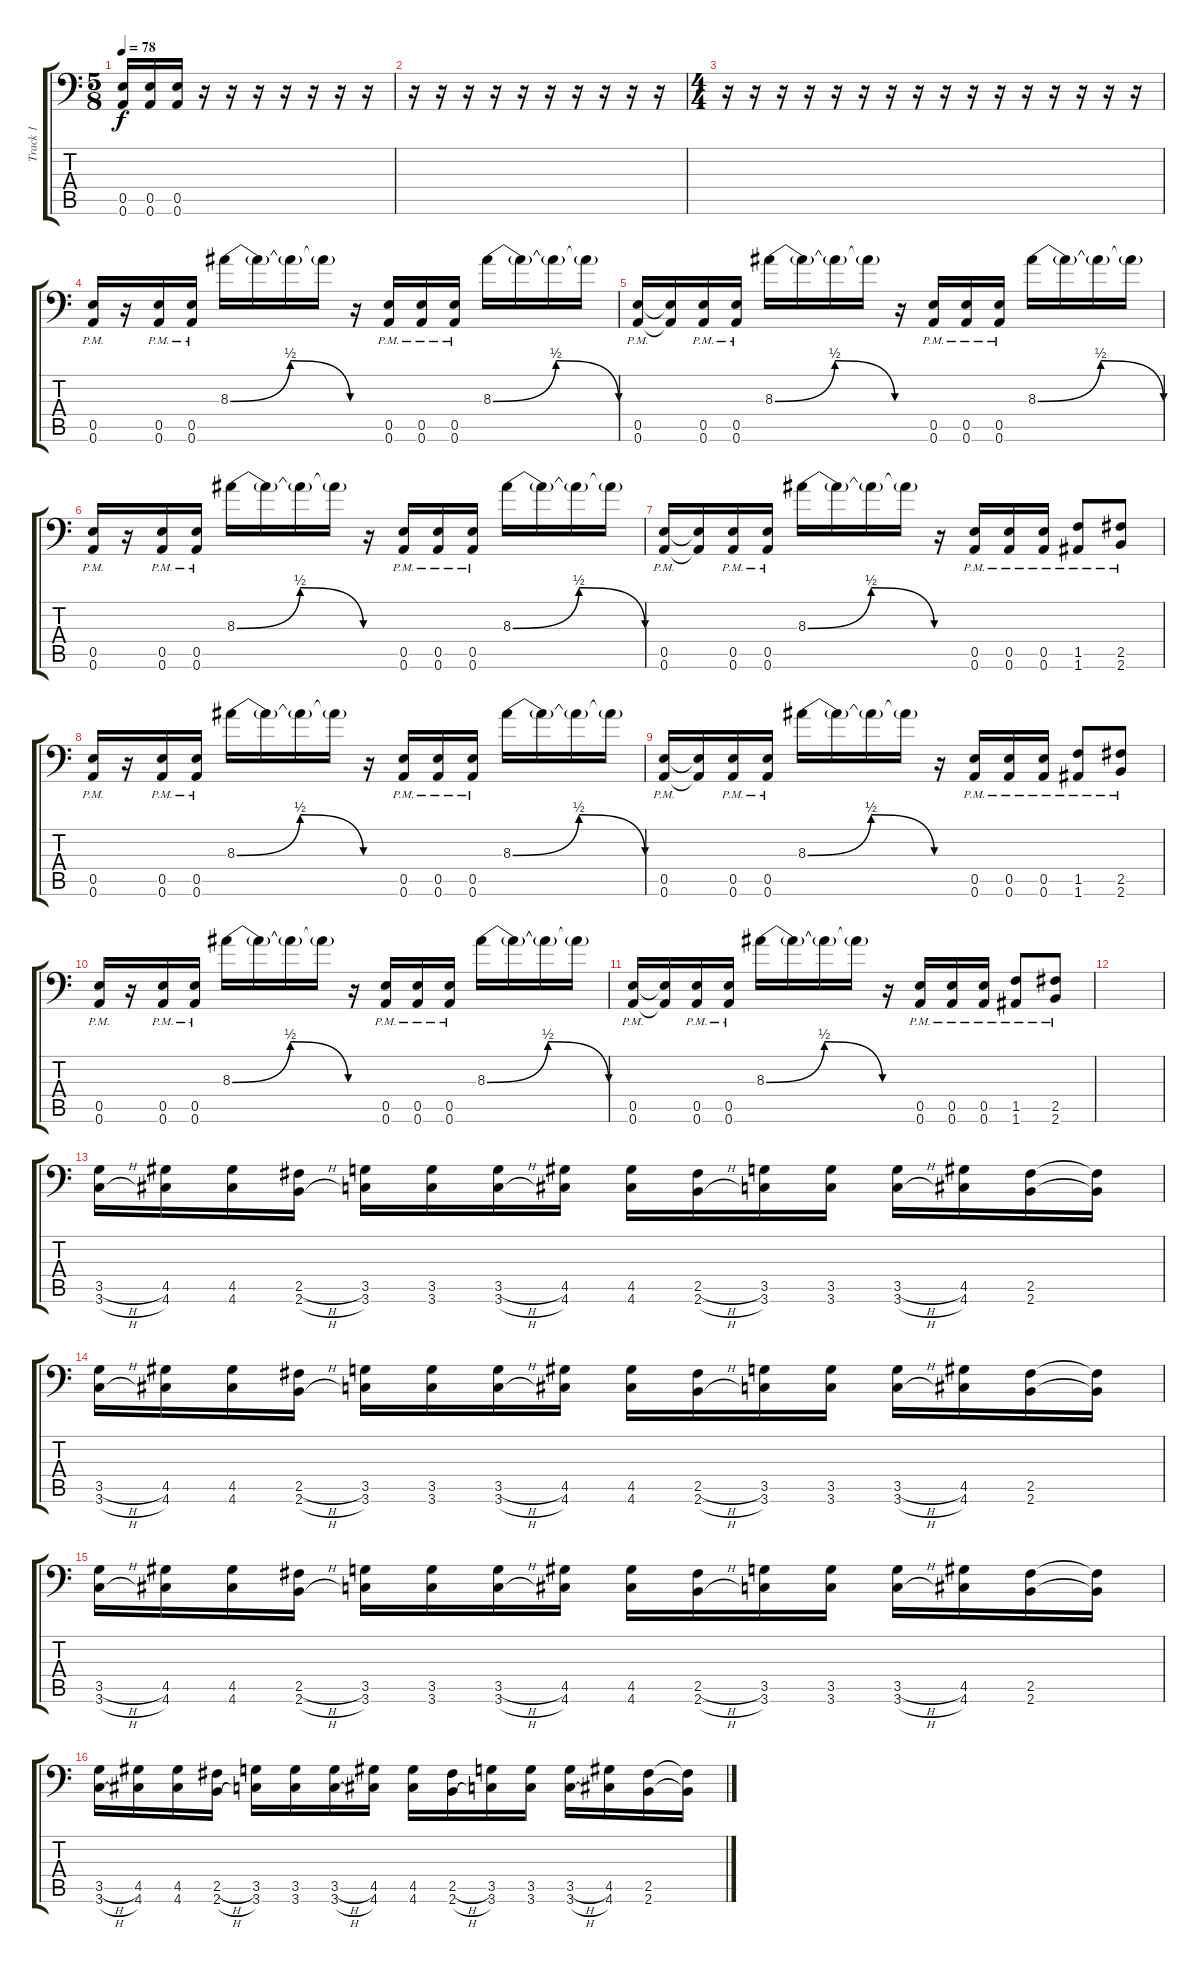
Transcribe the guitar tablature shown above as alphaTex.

\track ("Track 1" "Track 1") {instrument electricguitarjazz}
\staff {score tabs}
\tuning (B3 Gb3 D3 A2 E2 A1) {hide}
\ts (5 8)
\tempo 78
\clef f4
\ks c
(0.5 0.6).16{dy f} (0.5 0.6).16 (0.5 0.6).16 r.16 r.16 r.16 r.16 r.16 r.16 r.16 |
r.16 r.16 r.16 r.16 r.16 r.16 r.16 r.16 r.16 r.16 |
\ts (4 4)
r.16 r.16 r.16 r.16 r.16 r.16 r.16 r.16 r.16 r.16 r.16 r.16 r.16 r.16 r.16 r.16 |
(0.5{pm} 0.6{pm}).16 r.16 (0.5{pm} 0.6{pm}).16 (0.5{pm} 0.6{pm}).16 8.3{be (bendrelease 0 0 15 2 55 2 60 0)}.16 8.3{t}.16 8.3{t}.16 8.3{t}.16 r.16 (0.5{pm} 0.6{pm}).16 (0.5{pm} 0.6{pm}).16 (0.5{pm} 0.6{pm}).16 8.3{be (bendrelease 0 0 15 2 50 2 60 0)}.16 8.3{t}.16 8.3{t}.16 8.3{t}.16 |
(0.5{pm} 0.6{pm}).16 (0.5{t} 0.6{t}).16 (0.5{pm} 0.6{pm}).16 (0.5{pm} 0.6{pm}).16 8.3{be (bendrelease 0 0 15 2 55 2 60 0)}.16 8.3{t}.16 8.3{t}.16 8.3{t}.16 r.16 (0.5{pm} 0.6{pm}).16 (0.5{pm} 0.6{pm}).16 (0.5{pm} 0.6{pm}).16 8.3{be (bendrelease 0 0 15 2 50 2 60 0)}.16 8.3{t}.16 8.3{t}.16 8.3{t}.16 |
(0.5{pm} 0.6{pm}).16 r.16 (0.5{pm} 0.6{pm}).16 (0.5{pm} 0.6{pm}).16 8.3{be (bendrelease 0 0 15 2 55 2 60 0)}.16 8.3{t}.16 8.3{t}.16 8.3{t}.16 r.16 (0.5{pm} 0.6{pm}).16 (0.5{pm} 0.6{pm}).16 (0.5{pm} 0.6{pm}).16 8.3{be (bendrelease 0 0 15 2 50 2 60 0)}.16 8.3{t}.16 8.3{t}.16 8.3{t}.16 |
(0.5{pm} 0.6{pm}).16 (0.5{t} 0.6{t}).16 (0.5{pm} 0.6{pm}).16 (0.5{pm} 0.6{pm}).16 8.3{be (bendrelease 0 0 15 2 55 2 60 0)}.16 8.3{t}.16 8.3{t}.16 8.3{t}.16 r.16 (0.5{pm} 0.6{pm}).16 (0.5{pm} 0.6{pm}).16 (0.5{pm} 0.6{pm}).16 (1.5{pm} 1.6{pm}).8 (2.5{pm} 2.6{pm}).8 |
(0.5{pm} 0.6{pm}).16 r.16 (0.5{pm} 0.6{pm}).16 (0.5{pm} 0.6{pm}).16 8.3{be (bendrelease 0 0 15 2 55 2 60 0)}.16 8.3{t}.16 8.3{t}.16 8.3{t}.16 r.16 (0.5{pm} 0.6{pm}).16 (0.5{pm} 0.6{pm}).16 (0.5{pm} 0.6{pm}).16 8.3{be (bendrelease 0 0 15 2 50 2 60 0)}.16 8.3{t}.16 8.3{t}.16 8.3{t}.16 |
(0.5{pm} 0.6{pm}).16 (0.5{t} 0.6{t}).16 (0.5{pm} 0.6{pm}).16 (0.5{pm} 0.6{pm}).16 8.3{be (bendrelease 0 0 15 2 55 2 60 0)}.16 8.3{t}.16 8.3{t}.16 8.3{t}.16 r.16 (0.5{pm} 0.6{pm}).16 (0.5{pm} 0.6{pm}).16 (0.5{pm} 0.6{pm}).16 (1.5{pm} 1.6{pm}).8 (2.5{pm} 2.6{pm}).8 |
(0.5{pm} 0.6{pm}).16 r.16 (0.5{pm} 0.6{pm}).16 (0.5{pm} 0.6{pm}).16 8.3{be (bendrelease 0 0 15 2 55 2 60 0)}.16 8.3{t}.16 8.3{t}.16 8.3{t}.16 r.16 (0.5{pm} 0.6{pm}).16 (0.5{pm} 0.6{pm}).16 (0.5{pm} 0.6{pm}).16 8.3{be (bendrelease 0 0 15 2 50 2 60 0)}.16 8.3{t}.16 8.3{t}.16 8.3{t}.16 |
(0.5{pm} 0.6{pm}).16 (0.5{t} 0.6{t}).16 (0.5{pm} 0.6{pm}).16 (0.5{pm} 0.6{pm}).16 8.3{be (bendrelease 0 0 15 2 55 2 60 0)}.16 8.3{t}.16 8.3{t}.16 8.3{t}.16 r.16 (0.5{pm} 0.6{pm}).16 (0.5{pm} 0.6{pm}).16 (0.5{pm} 0.6{pm}).16 (1.5{pm} 1.6{pm}).8 (2.5{pm} 2.6{pm}).8 |
|
(3.5{h} 3.6{h}).16 (4.5 4.6).16 (4.5 4.6).16 (2.5{h} 2.6{h}).16 (3.5 3.6).16 (3.5 3.6).16 (3.5{h} 3.6{h}).16 (4.5 4.6).16 (4.5 4.6).16 (2.5{h} 2.6{h}).16 (3.5 3.6).16 (3.5 3.6).16 (3.5{h} 3.6{h}).16 (4.5 4.6).16 (2.5 2.6).16 (2.5{t} 2.6{t}).16 |
(3.5{h} 3.6{h}).16 (4.5 4.6).16 (4.5 4.6).16 (2.5{h} 2.6{h}).16 (3.5 3.6).16 (3.5 3.6).16 (3.5{h} 3.6{h}).16 (4.5 4.6).16 (4.5 4.6).16 (2.5{h} 2.6{h}).16 (3.5 3.6).16 (3.5 3.6).16 (3.5{h} 3.6{h}).16 (4.5 4.6).16 (2.5 2.6).16 (2.5{t} 2.6{t}).16 |
(3.5{h} 3.6{h}).16 (4.5 4.6).16 (4.5 4.6).16 (2.5{h} 2.6{h}).16 (3.5 3.6).16 (3.5 3.6).16 (3.5{h} 3.6{h}).16 (4.5 4.6).16 (4.5 4.6).16 (2.5{h} 2.6{h}).16 (3.5 3.6).16 (3.5 3.6).16 (3.5{h} 3.6{h}).16 (4.5 4.6).16 (2.5 2.6).16 (2.5{t} 2.6{t}).16 |
(3.5{h} 3.6{h}).16 (4.5 4.6).16 (4.5 4.6).16 (2.5{h} 2.6{h}).16 (3.5 3.6).16 (3.5 3.6).16 (3.5{h} 3.6{h}).16 (4.5 4.6).16 (4.5 4.6).16 (2.5{h} 2.6{h}).16 (3.5 3.6).16 (3.5 3.6).16 (3.5{h} 3.6{h}).16 (4.5 4.6).16 (2.5 2.6).16 (2.5{t} 2.6{t}).16
